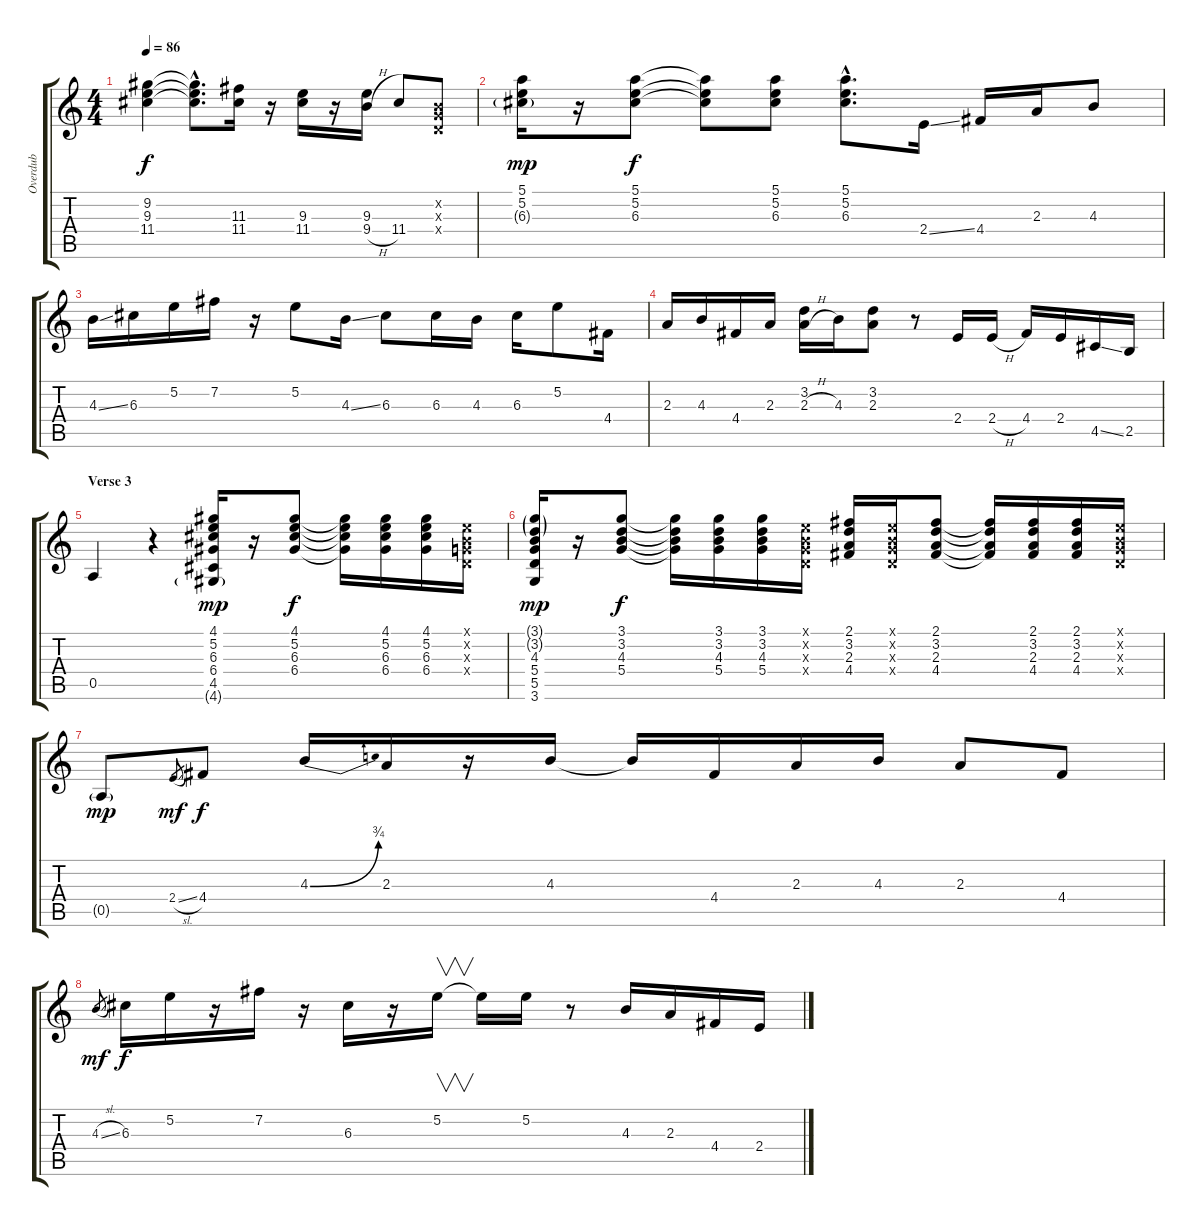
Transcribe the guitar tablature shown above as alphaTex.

\track ("Overdub" "Overdub") {instrument distortionguitar}
\staff {score tabs}
\tuning (E4 B3 G3 D3 A2 E2) {hide}
\ts (4 4)
\tempo 86
\clef g2
\ks c
(9.2 9.3 11.4).4{dy f instrument fretlessbass} (9.2{hac t} 9.3{hac t} 11.4{hac t}).8{d} (11.3 11.4).16 r.16 (9.3 11.4).16 r.16 (9.3 9.4{h}).16 11.4.8 (0.2{x} 0.3{x} 0.4{x}).8 |
(5.1 5.2 6.3{g}).16{dy mp} r.16 (5.1 5.2 6.3).8{dy f} (5.1{t} 5.2{t} 6.3{t}).8 (5.1 5.2 6.3).8 (5.1{hac} 5.2{hac} 6.3{hac}).8{d} 2.4{ss}.16{instrument distortionguitar} 4.4.16 2.3.16 4.3.8 |
4.3{ss}.16 6.3.16 5.2.16 7.2.16 r.16 5.2.8 4.3{ss}.16 6.3.8 6.3.16 4.3.16 6.3.16 5.2.8 4.4.16 |
2.3.16 4.3.16 4.4.16 2.3.16 (3.2 2.3{h}).16 4.3.16 (3.2 2.3).8 r.8 2.4.16 2.4{h}.16 4.4.16 2.4.16 4.5{ss}.16 2.5.16 |
\section ("" "Verse 3")
0.5.4{instrument fretlessbass} r.4 (4.1 5.2 6.3 6.4 4.5 4.6{g}).16{dy mp} r.16 (4.1 5.2 6.3 6.4).8{dy f} (4.1{t} 5.2{t} 6.3{t} 6.4{t}).16 (4.1 5.2 6.3 6.4).16 (4.1 5.2 6.3 6.4).16 (0.1{x} 0.2{x} 0.3{x} 0.4{x}).16 |
(3.1{g} 3.2{g} 4.3 5.4 5.5 3.6).16{dy mp} r.16 (3.1 3.2 4.3 5.4).8{dy f} (3.1{t} 3.2{t} 4.3{t} 5.4{t}).16 (3.1 3.2 4.3 5.4).16 (3.1 3.2 4.3 5.4).16 (0.1{x} 0.2{x} 0.3{x} 0.4{x}).16 (2.1 3.2 2.3 4.4).16 (0.1{x} 0.2{x} 0.3{x} 0.4{x}).16 (2.1 3.2 2.3 4.4).8 (2.1{t} 3.2{t} 2.3{t} 4.4{t}).16 (2.1 3.2 2.3 4.4).16 (2.1 3.2 2.3 4.4).16 (0.1{x} 0.2{x} 0.3{x} 0.4{x}).16 |
0.5{g}.8{dy mp} 2.4{sl}.8{gr dy mf} 4.4.8{dy f instrument distortionguitar} 4.3{be (bend 0 0 60 3)}.16 2.3.16 r.16 4.3.16 4.3{t}.16 4.4.16 2.3.16 4.3.16 2.3.8 4.4.8 |
4.3{sl}.8{gr dy mf} 6.3.16{dy f} 5.2.16 r.16 7.2.16 r.16 6.3.16 r.16 5.2.16{v} 5.2{t}.16 5.2.16 r.8 4.3.16 2.3.16 4.4.16 2.4.16
